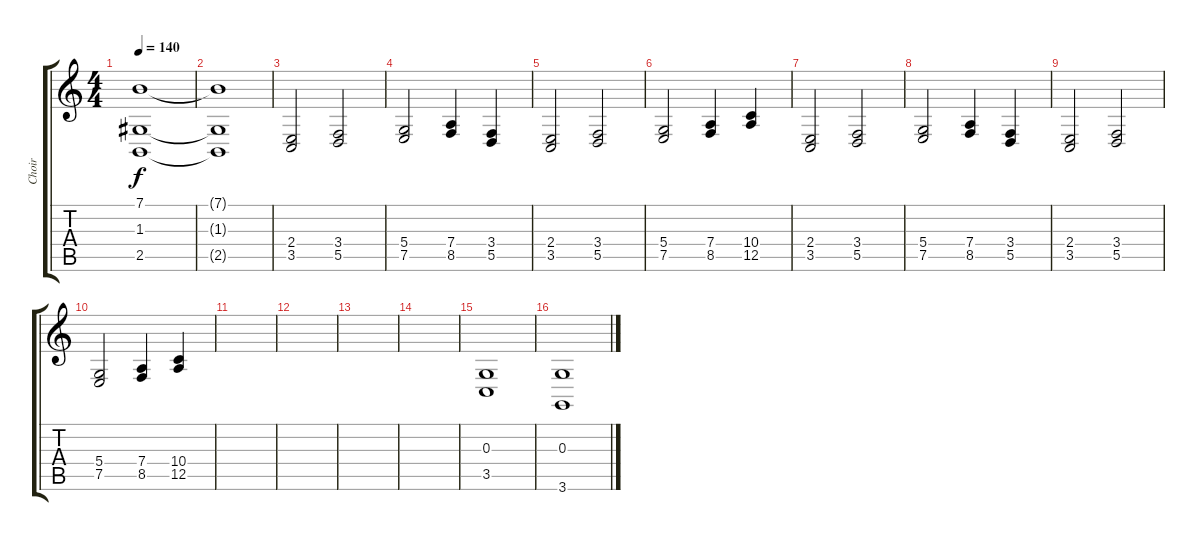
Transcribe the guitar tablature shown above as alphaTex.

\track ("Choir" "Choir") {instrument choiraahs}
\staff {score tabs}
\tuning (E4 B3 G3 D3 A2 E2) {hide}
\ts (4 4)
\tempo 140
\clef g2
\ks c
(7.1 1.3 2.5).1{dy f volume 12} |
(7.1{t} 1.3{t} 2.5{t}).1 |
(2.4 3.5).2{volume 9} (3.4 5.5).2 |
(5.4 7.5).2 (7.4 8.5).4 (3.4 5.5).4 |
(2.4 3.5).2 (3.4 5.5).2 |
(5.4 7.5).2 (7.4 8.5).4 (10.4 12.5).4 |
(2.4 3.5).2{volume 9} (3.4 5.5).2 |
(5.4 7.5).2 (7.4 8.5).4 (3.4 5.5).4 |
(2.4 3.5).2 (3.4 5.5).2 |
(5.4 7.5).2 (7.4 8.5).4 (10.4 12.5).4 |
|
|
|
|
(0.3 3.5).1 |
(0.3 3.6).1
